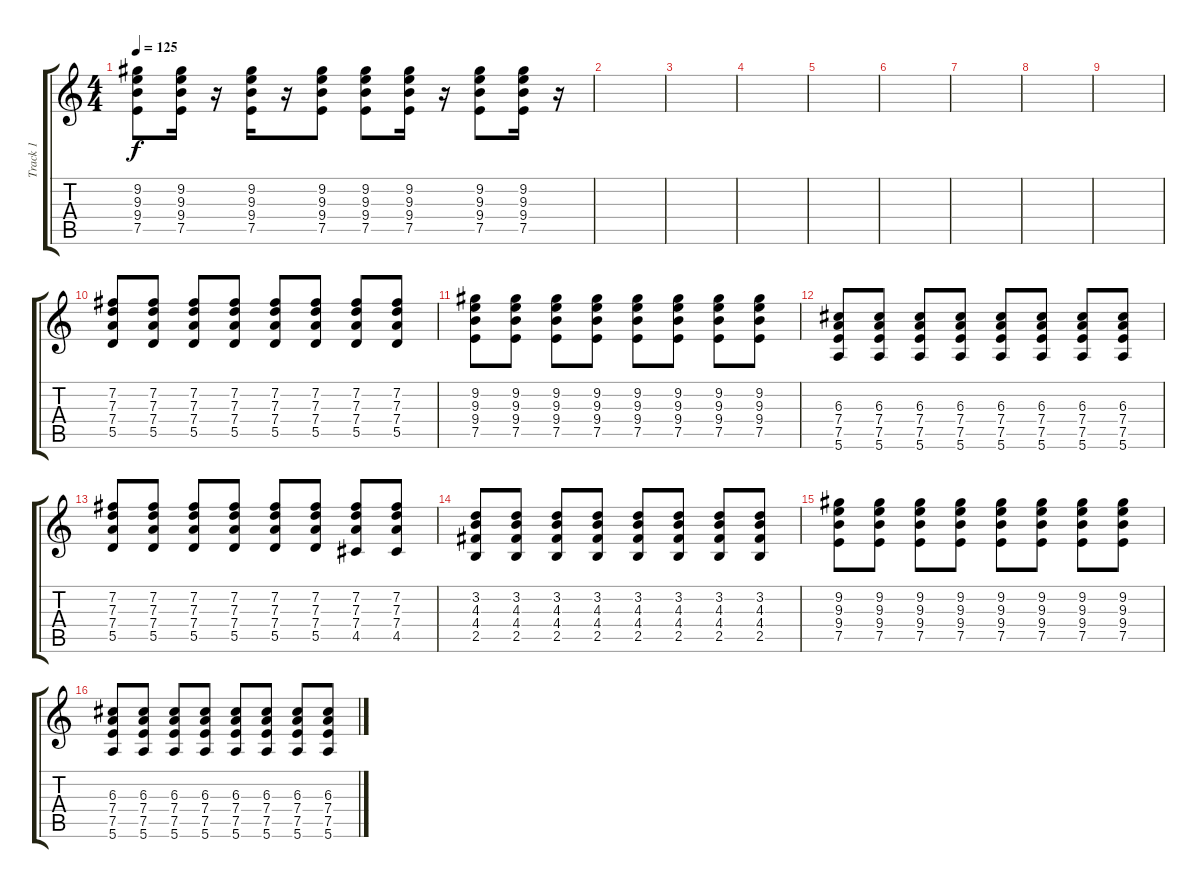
\track ("Track 1" "Track 1") {instrument electricguitarclean}
\staff {score tabs}
\tuning (E4 B3 G3 D3 A2 E2) {hide}
\ts (4 4)
\tempo 125
\clef g2
\ks c
(9.2 9.3 9.4 7.5).8{dy f} (9.2 9.3 9.4 7.5).16 r.16 (9.2 9.3 9.4 7.5).16 r.16 (9.2 9.3 9.4 7.5).8 (9.2 9.3 9.4 7.5).8 (9.2 9.3 9.4 7.5).16 r.16 (9.2 9.3 9.4 7.5).8 (9.2 9.3 9.4 7.5).16 r.16 |
|
|
|
|
|
|
|
|
(7.2 7.3 7.4 5.5).8 (7.2 7.3 7.4 5.5).8 (7.2 7.3 7.4 5.5).8 (7.2 7.3 7.4 5.5).8 (7.2 7.3 7.4 5.5).8 (7.2 7.3 7.4 5.5).8 (7.2 7.3 7.4 5.5).8 (7.2 7.3 7.4 5.5).8 |
(9.2 9.3 9.4 7.5).8 (9.2 9.3 9.4 7.5).8 (9.2 9.3 9.4 7.5).8 (9.2 9.3 9.4 7.5).8 (9.2 9.3 9.4 7.5).8 (9.2 9.3 9.4 7.5).8 (9.2 9.3 9.4 7.5).8 (9.2 9.3 9.4 7.5).8 |
(6.3 7.4 7.5 5.6).8 (6.3 7.4 7.5 5.6).8 (6.3 7.4 7.5 5.6).8 (6.3 7.4 7.5 5.6).8 (6.3 7.4 7.5 5.6).8 (6.3 7.4 7.5 5.6).8 (6.3 7.4 7.5 5.6).8 (6.3 7.4 7.5 5.6).8 |
(7.2 7.3 7.4 5.5).8 (7.2 7.3 7.4 5.5).8 (7.2 7.3 7.4 5.5).8 (7.2 7.3 7.4 5.5).8 (7.2 7.3 7.4 5.5).8 (7.2 7.3 7.4 5.5).8 (7.2 7.3 7.4 4.5).8 (7.2 7.3 7.4 4.5).8 |
(3.2 4.3 4.4 2.5).8 (3.2 4.3 4.4 2.5).8 (3.2 4.3 4.4 2.5).8 (3.2 4.3 4.4 2.5).8 (3.2 4.3 4.4 2.5).8 (3.2 4.3 4.4 2.5).8 (3.2 4.3 4.4 2.5).8 (3.2 4.3 4.4 2.5).8 |
(9.2 9.3 9.4 7.5).8 (9.2 9.3 9.4 7.5).8 (9.2 9.3 9.4 7.5).8 (9.2 9.3 9.4 7.5).8 (9.2 9.3 9.4 7.5).8 (9.2 9.3 9.4 7.5).8 (9.2 9.3 9.4 7.5).8 (9.2 9.3 9.4 7.5).8 |
(6.3 7.4 7.5 5.6).8 (6.3 7.4 7.5 5.6).8 (6.3 7.4 7.5 5.6).8 (6.3 7.4 7.5 5.6).8 (6.3 7.4 7.5 5.6).8 (6.3 7.4 7.5 5.6).8 (6.3 7.4 7.5 5.6).8 (6.3 7.4 7.5 5.6).8
